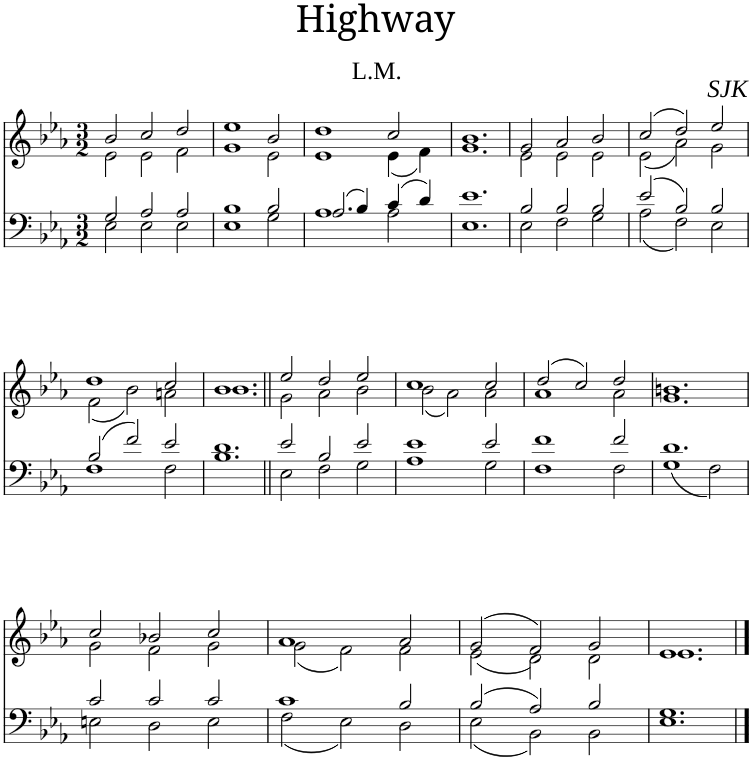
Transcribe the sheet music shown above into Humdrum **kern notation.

**kern	**kern
*part1	*part1
*staff2	*staff1
*I"Piano	*
*I'Pno	*
*clefF4	*clefG2
*k[b-e-a-]	*k[b-e-a-]
*M3/2	*M3/2
=1	=1
*^	*^
2G/	2E-\	2b-/	2e-\
2A-/	2E-\	2cc/	2e-\
2A-/	2E-\	2dd/	2f\
=2	=2	=2	=2
1B-	1E-	1ee-	1g
2B-/	2G\	2b-/	2e-\
=3	=3	=3	=3
2.A-/	1A-	1dd	1e-
4B-/	.	.	.
4c/	2A-\	2cc/	(4e-\
4d/	.	.	4f\)
=4	=4	=4	=4
1.e-	1.E-	1.b-	1.g
=5	=5	=5	=5
2B-/	2E-\	2g/	2e-\
2B-/	2F\	2a-/	2e-\
2B-/	2G\	2b-/	2e-\
=6	=6	=6	=6
2e-/	2A-\	(2cc/	(2e-\
2B-/	2F\	2dd/)	2a-\)
2B-/	2E-\	2ee-/	2g\
!!LO:LB:g=z	!!
=7	=7	=7	=7
2B-/	1F	1dd	(2f\
2f/	.	.	2b-\)
2e-/	2F\	2cc/	2an\
=8	=8	=8	=8
1.d	1.B-	1.b-	1.b-
=9||	=9||	=9||	=9||
2e-/	2E-\	2ee-/	2g\
2B-/	2F\	2dd/	2a-\
2e-/	2G\	2ee-/	2b-\
=10	=10	=10	=10
1e-	1A-	1cc	(2b-\
.	.	.	2a-\)
2e-/	2G\	2cc/	2a-\
=11	=11	=11	=11
1f	1F	(2dd/	1a-
.	.	2cc/)	.
2f/	2F\	2dd/	2a-\
=12	=12	=12	=12
1.d	1G	1.bn	1.g
.	2F\	.	.
!!LO:LB:g=z	!!
=13	=13	=13	=13
2c/	2En\	2cc/	2g\
2c/	2D\	2b-X/	2f\
2c/	2E\	2cc/	2g\
=14	=14	=14	=14
1c	2F\	1a-	(2g\
.	2E-\	.	2f\)
2B-/	2D\	2a-/	2f\
=15	=15	=15	=15
2B-/	2E-\	(2g/	(2e-\
2A-/	2BB-\	2f/)	2d\)
2B-/	2BB-\	2g/	2d\
=16	=16	=16	=16
1.G	1.E-	1.e-	1.e-
*v	*v	*	*
*	*v	*v
==	==
*-	*-
